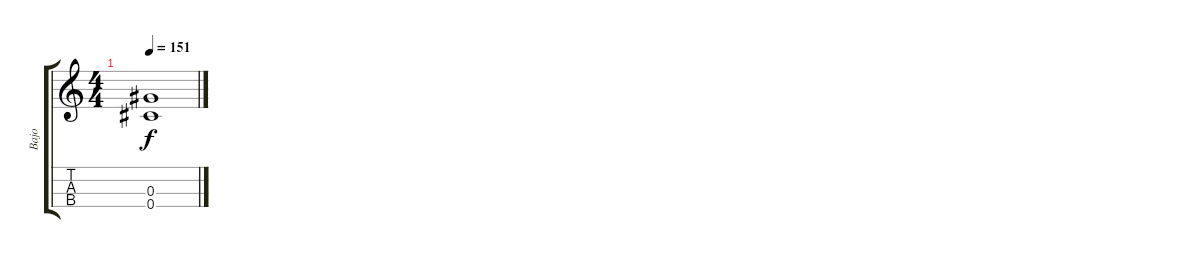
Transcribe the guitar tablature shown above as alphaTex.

\track ("Bajo" "Bajo") {instrument electricbasspick}
\staff {score tabs}
\tuning (Bb4 Eb4 Ab3 Db3) {hide}
\ts (4 4)
\tempo 151
\clef g2
\ks c
(0.3{t} 0.4{t}).1{dy f}
